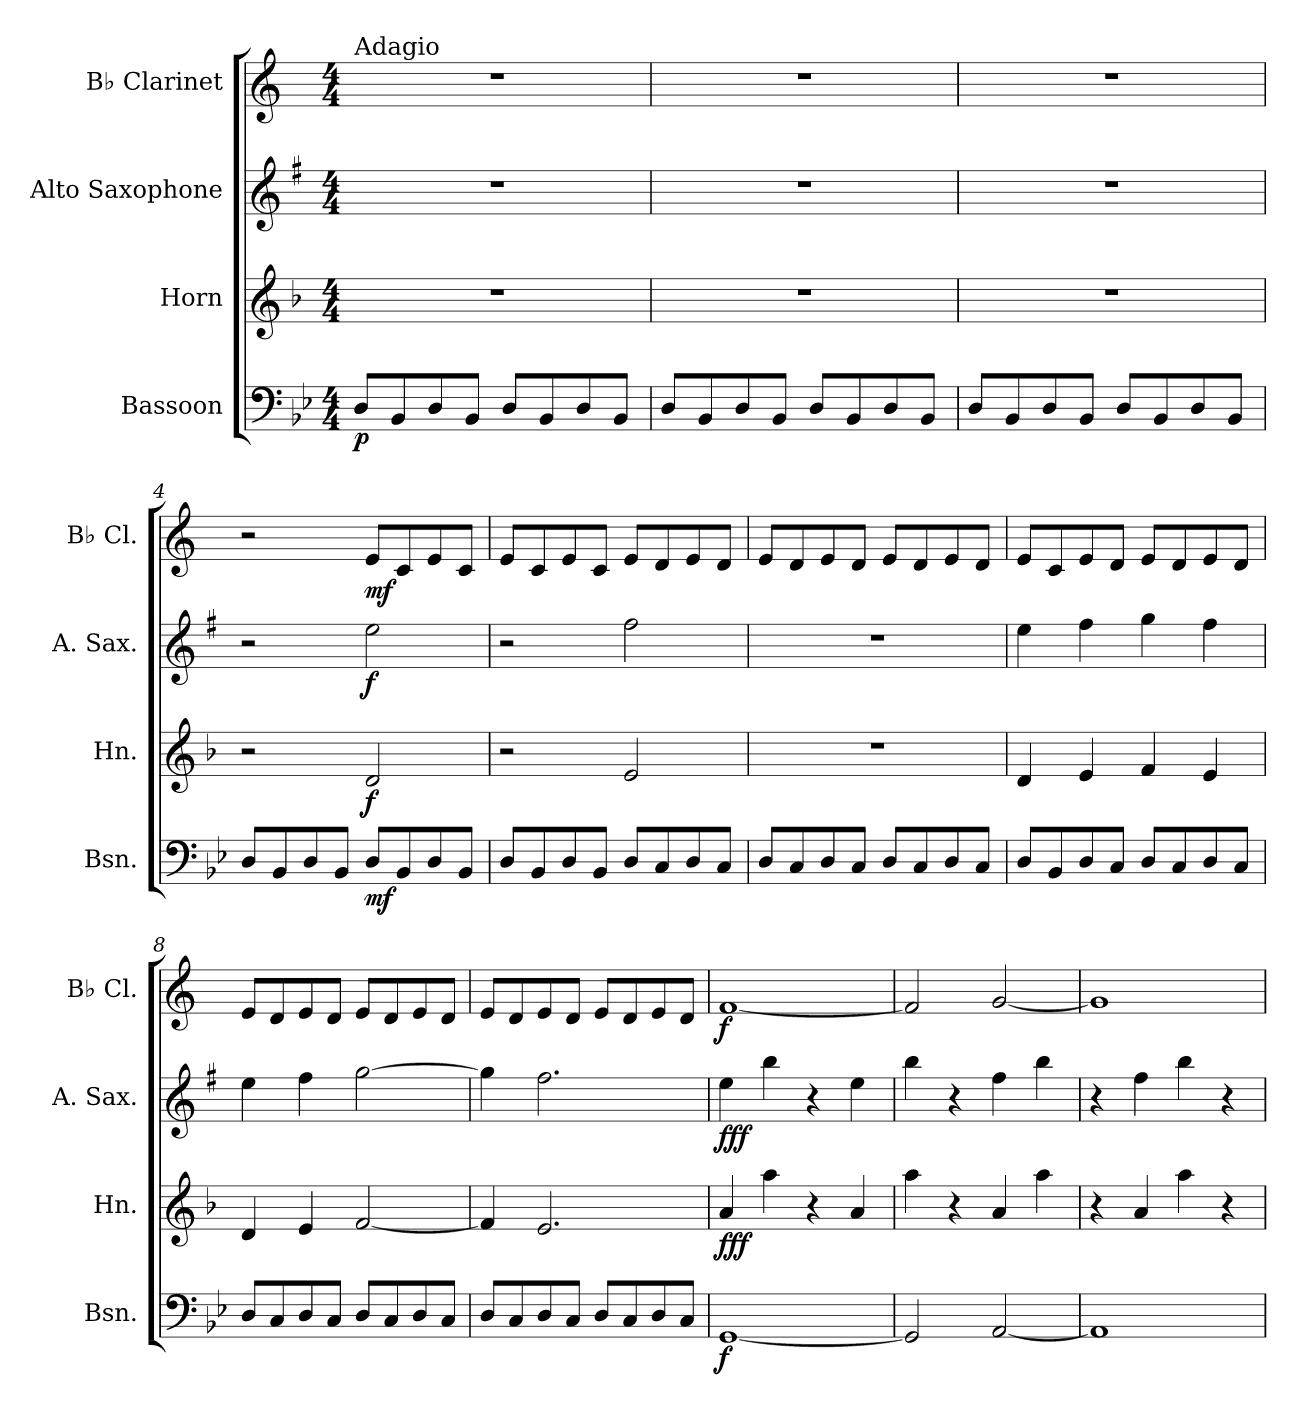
**kern	**dynam	**kern	**dynam	**kern	**dynam	**kern	**dynam
*part4	*part4	*part3	*part3	*part2	*part2	*part1	*part1
*staff4	*staff4	*staff3	*staff3	*staff2	*staff2	*staff1	*staff1
*I"Bassoon	*	*I"Horn	*	*I"Alto Saxophone	*	*I"B♭ Clarinet	*
*I'Bsn.	*	*I'Hn.	*	*I'A. Sax.	*	*I'B♭ Cl.	*
*clefF4	*	*clefG2	*	*clefG2	*	*clefG2	*
*	*	*ITrd4c7	*	*ITrd5c9	*	*ITrd1c2	*
*k[b-e-]	*	*k[b-e-]	*	*k[b-e-]	*	*k[b-e-]	*
*B-:	*	*B-:	*	*B-:	*	*B-:	*
*M4/4	*	*M4/4	*	*M4/4	*	*M4/4	*
=1	=1	=1	=1	=1	=1	=1	=1
!	!	!	!	!	!	!LO:TX:a:t=Adagio	!
!	!LO:DY:b	!	!	!	!	!	!
8D/L	p	1r	.	1r	.	1r	.
8BB-/	.	.	.	.	.	.	.
8D/	.	.	.	.	.	.	.
8BB-/J	.	.	.	.	.	.	.
8D/L	.	.	.	.	.	.	.
8BB-/	.	.	.	.	.	.	.
8D/	.	.	.	.	.	.	.
8BB-/J	.	.	.	.	.	.	.
=2	=2	=2	=2	=2	=2	=2	=2
8D/L	.	1r	.	1r	.	1r	.
8BB-/	.	.	.	.	.	.	.
8D/	.	.	.	.	.	.	.
8BB-/J	.	.	.	.	.	.	.
8D/L	.	.	.	.	.	.	.
8BB-/	.	.	.	.	.	.	.
8D/	.	.	.	.	.	.	.
8BB-/J	.	.	.	.	.	.	.
=3	=3	=3	=3	=3	=3	=3	=3
8D/L	.	1r	.	1r	.	1r	.
8BB-/	.	.	.	.	.	.	.
8D/	.	.	.	.	.	.	.
8BB-/J	.	.	.	.	.	.	.
8D/L	.	.	.	.	.	.	.
8BB-/	.	.	.	.	.	.	.
8D/	.	.	.	.	.	.	.
8BB-/J	.	.	.	.	.	.	.
=4	=4	=4	=4	=4	=4	=4	=4
8D/L	.	2r	.	2r	.	2r	.
8BB-/	.	.	.	.	.	.	.
8D/	.	.	.	.	.	.	.
8BB-/J	.	.	.	.	.	.	.
!	!LO:DY:b	!	!LO:DY:b	!	!LO:DY:b	!	!LO:DY:b
8D/L	mf	2G/	f	2g\	f	8d/L	mf
8BB-/	.	.	.	.	.	8B-/	.
8D/	.	.	.	.	.	8d/	.
8BB-/J	.	.	.	.	.	8B-/J	.
!!LO:LB:g=z
=5	=5	=5	=5	=5	=5	=5	=5
8D/L	.	2r	.	2r	.	8d/L	.
8BB-/	.	.	.	.	.	8B-/	.
8D/	.	.	.	.	.	8d/	.
8BB-/J	.	.	.	.	.	8B-/J	.
8D/L	.	2A/	.	2a\	.	8d/L	.
8C/	.	.	.	.	.	8c/	.
8D/	.	.	.	.	.	8d/	.
8C/J	.	.	.	.	.	8c/J	.
=6	=6	=6	=6	=6	=6	=6	=6
8D/L	.	1r	.	1r	.	8d/L	.
8C/	.	.	.	.	.	8c/	.
8D/	.	.	.	.	.	8d/	.
8C/J	.	.	.	.	.	8c/J	.
8D/L	.	.	.	.	.	8d/L	.
8C/	.	.	.	.	.	8c/	.
8D/	.	.	.	.	.	8d/	.
8C/J	.	.	.	.	.	8c/J	.
=7	=7	=7	=7	=7	=7	=7	=7
8D/L	.	4G/	.	4g\	.	8d/L	.
8BB-/	.	.	.	.	.	8B-/	.
8D/	.	4A/	.	4a\	.	8d/	.
8C/J	.	.	.	.	.	8c/J	.
8D/L	.	4B-/	.	4b-\	.	8d/L	.
8C/	.	.	.	.	.	8c/	.
8D/	.	4A/	.	4a\	.	8d/	.
8C/J	.	.	.	.	.	8c/J	.
=8	=8	=8	=8	=8	=8	=8	=8
8D/L	.	4G/	.	4g\	.	8d/L	.
8C/	.	.	.	.	.	8c/	.
8D/	.	4A/	.	4a\	.	8d/	.
8C/J	.	.	.	.	.	8c/J	.
8D/L	.	[2B-/	.	[2b-\	.	8d/L	.
8C/	.	.	.	.	.	8c/	.
8D/	.	.	.	.	.	8d/	.
8C/J	.	.	.	.	.	8c/J	.
!!LO:PB:g=z
=9	=9	=9	=9	=9	=9	=9	=9
8D/L	.	4B-/]	.	4b-\]	.	8d/L	.
8C/	.	.	.	.	.	8c/	.
8D/	.	2.A/	.	2.a\	.	8d/	.
8C/J	.	.	.	.	.	8c/J	.
8D/L	.	.	.	.	.	8d/L	.
8C/	.	.	.	.	.	8c/	.
8D/	.	.	.	.	.	8d/	.
8C/J	.	.	.	.	.	8c/J	.
=10	=10	=10	=10	=10	=10	=10	=10
!	!LO:DY:b	!	!LO:DY:b	!	!LO:DY:b	!	!LO:DY:b
[1GG	f	4d/	fff	4g\	fff	[1e-	f
.	.	4dd\	.	4dd\	.	.	.
.	.	4r	.	4r	.	.	.
.	.	4d/	.	4g\	.	.	.
=11	=11	=11	=11	=11	=11	=11	=11
2GG/]	.	4dd\	.	4dd\	.	2e-/]	.
.	.	4r	.	4r	.	.	.
[2AA/	.	4d/	.	4a\	.	[2f/	.
.	.	4dd\	.	4dd\	.	.	.
=12	=12	=12	=12	=12	=12	=12	=12
1AA]	.	4r	.	4r	.	1f]	.
.	.	4d/	.	4a\	.	.	.
.	.	4dd\	.	4dd\	.	.	.
.	.	4r	.	4r	.	.	.
=	=	=	=	=	=	=	=
*-	*-	*-	*-	*-	*-	*-	*-
